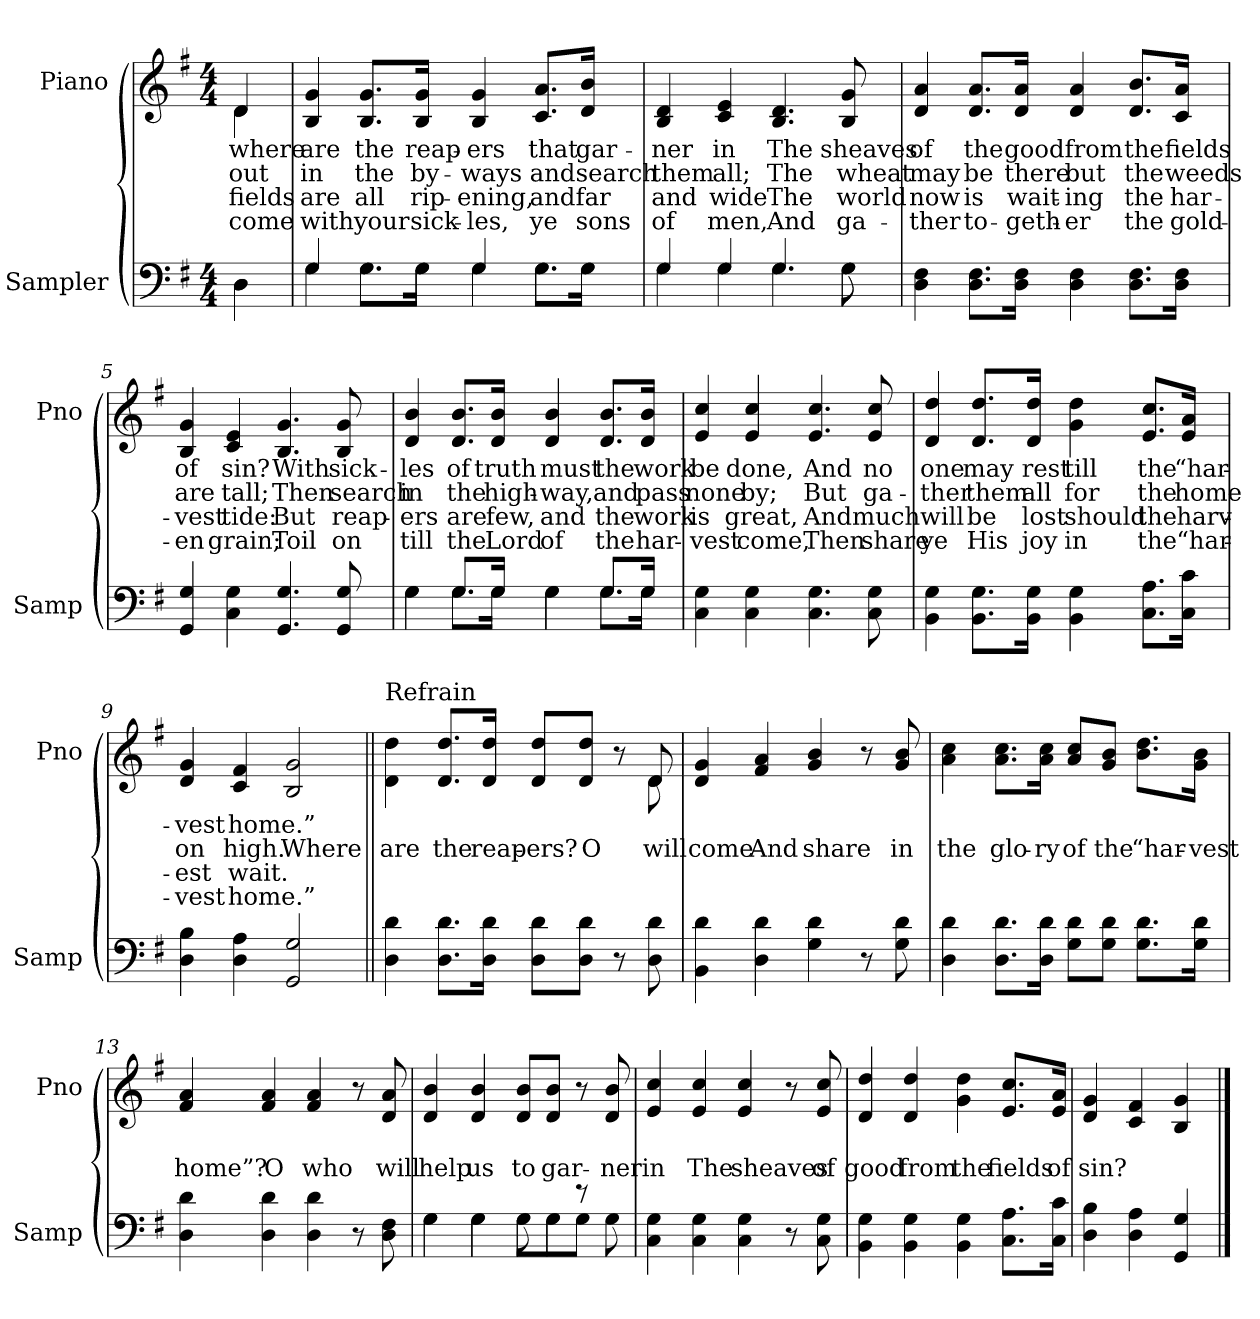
**kern	**kern	**text	**text	**text	**text
*part2	*part1	*part1	*part1	*part1	*part1
*staff2	*staff1	*staff1	*staff1	*staff1	*staff1
*I"Sampler	*I"Piano	*	*	*	*
*I'Samp	*I'Pno	*	*	*	*
*clefF4	*clefG2	*	*	*	*
*k[f#]	*k[f#]	*	*	*	*
*G:	*G:	*	*	*	*
*M4/4	*M4/4	*	*	*	*
=1	=1	=1	=1	=1	=1
*^	*^	*	*	*	*
4D\	4D	4d/	4d	where	out	fields	come
*	*	*v	*v	*	*	*	*
=2	=2	=2	=2	=2	=2	=2
4G/	4G	4B 4g	are	in	are	with
8.G\L	8.G\L	8.B/ 8.g/L	the	the	all	your
16G\Jk	16G\Jk	16B/ 16g/Jk	reap-	by-	rip-	sick-
4G/	4G	4B 4g	-ers	-ways	-ening,	-les,
8.G\L	8.G\L	8.c/ 8.a/L	that	and	and	ye
16G\Jk	16G\Jk	16d/ 16b/Jk	gar-	search	far	sons
=3	=3	=3	=3	=3	=3	=3
4G/	4G	4B 4d	-ner	them	and	of
4G/	4G	4c 4e	in	all;	wide	men,
4.G/	4.G	4.B 4.d	The	The	The	And
8G\	8G	8B 8g	sheaves	wheat	world	ga-
*v	*v	*	*	*	*	*
=4	=4	=4	=4	=4	=4
4D 4F#	4d 4a	of	may	now	-ther
8.D\ 8.F#\L	8.d/ 8.a/L	the	be	is	to-
16D\ 16F#\Jk	16d/ 16a/Jk	good	there	wait-	-geth-
4D 4F#	4d 4a	from	but	-ing	-er
8.D\ 8.F#\L	8.d/ 8.b/L	the	the	the	the
16D\ 16F#\Jk	16c/ 16a/Jk	fields	weeds	har-	gold-
=5	=5	=5	=5	=5	=5
4GG 4G	4B 4g	of	are	-vest	-en
4C 4G	4c 4e	sin?	tall;	tide:	grain;
4.GG 4.G	4.B 4.g	With	Then	But	Toil
8GG 8G	8B 8g	sick-	search	reap-	on
=6	=6	=6	=6	=6	=6
*^	*	*	*	*	*
4G\	4G	4d 4b	-les	in	-ers	till
8.G/L	8.G\L	8.d/ 8.b/L	of	the	are	the
16G/Jk	16G\Jk	16d/ 16b/Jk	truth	high-	few,	Lord
4G\	4G	4d 4b	must	-way,	and	of
8.G/L	8.G\L	8.d/ 8.b/L	the	and	the	the
16G/Jk	16G\Jk	16d/ 16b/Jk	work	pass	work	har-
*v	*v	*	*	*	*	*
=7	=7	=7	=7	=7	=7
4C 4G	4e 4cc	be	none	is	-vest
4C 4G	4e 4cc	done,	by;	great,	come,
4.C 4.G	4.e 4.cc	And	But	And	Then
8C 8G	8e 8cc	no	ga-	much	share
=8	=8	=8	=8	=8	=8
4BB 4G	4d 4dd	one	-ther	will	ye
8.BB\ 8.G\L	8.d/ 8.dd/L	may	them	be	His
16BB\ 16G\Jk	16d/ 16dd/Jk	rest	all	lost	joy
4BB 4G	4g 4dd	till	for	should	in
8.C\ 8.A\L	8.e/ 8.cc/L	the	the	the	the
16C\ 16c\Jk	16e/ 16a/Jk	“har-	home	harv-	“har-
=9	=9	=9	=9	=9	=9
4D 4B	4d 4g	-vest	on	-est	-vest
4D 4A	4c 4f#	home.”	high.	wait.	home.”
2GG 2G	2B 2g	.	Where	.	.
=10||	=10||	=10||	=10||	=10||	=10||
*	*^	*	*	*	*
!	!LO:TX:t=Refrain	!	!	!	!	!
4D 4d	4d\ 4dd\	2..ryy	.	are	.	.
8.D\ 8.d\L	8.d/ 8.dd/L	.	.	the	.	.
16D\ 16d\Jk	16d/ 16dd/Jk	.	.	reap-	.	.
8D\ 8d\L	8d/ 8dd/L	.	.	-ers?	.	.
8D\ 8d\J	8d/ 8dd/J	.	.	O	.	.
8r	8r	.	.	.	.	.
8D 8d	8d/	8d	.	will	.	.
*	*v	*v	*	*	*	*
=11	=11	=11	=11	=11	=11
4BB 4d	4d 4g	.	come	.	.
4D 4d	4f# 4a	.	And	.	.
4G 4d	4g 4b	.	share	.	.
8r	8r	.	.	.	.
8G 8d	8g 8b	.	in	.	.
=12	=12	=12	=12	=12	=12
4D 4d	4a 4cc	.	the	.	.
8.D\ 8.d\L	8.a\ 8.cc\L	.	glo-	.	.
16D\ 16d\Jk	16a\ 16cc\Jk	.	-ry	.	.
8G\ 8d\L	8a/ 8cc/L	.	of	.	.
8G\ 8d\J	8g/ 8b/J	.	the	.	.
8.G\ 8.d\L	8.b\ 8.dd\L	.	“har-	.	.
16G\ 16d\Jk	16g\ 16b\Jk	.	-vest	.	.
=13	=13	=13	=13	=13	=13
4D 4d	4f# 4a	.	home”?	.	.
4D 4d	4f# 4a	.	O	.	.
4D 4d	4f# 4a	.	who	.	.
8r	8r	.	.	.	.
8D 8F#	8d 8a	.	will	.	.
=14	=14	=14	=14	=14	=14
*^	*	*	*	*	*
4G\	4G	4d 4b	.	help	.	.
4G\	4G	4d 4b	.	us	.	.
8G\L	8G	8d/ 8b/L	.	to	.	.
8G\J	8G\L	8d/ 8b/J	.	gar-	.	.
8r	8G\J	8r	.	.	.	.
8G\	8ryy	8d 8b	.	-ner	.	.
*v	*v	*	*	*	*	*
=15	=15	=15	=15	=15	=15
4C 4G	4e 4cc	.	in	.	.
4C 4G	4e 4cc	.	The	.	.
4C 4G	4e 4cc	.	sheaves	.	.
8r	8r	.	.	.	.
8C 8G	8e 8cc	.	of	.	.
=16	=16	=16	=16	=16	=16
4BB 4G	4d 4dd	.	good	.	.
4BB 4G	4d 4dd	.	from	.	.
4BB 4G	4g 4dd	.	the	.	.
8.C\ 8.A\L	8.e/ 8.cc/L	.	fields	.	.
16C\ 16c\Jk	16e/ 16a/Jk	.	of	.	.
=17	=17	=17	=17	=17	=17
4D 4B	4d 4g	.	sin?	.	.
4D 4A	4c 4f#	.	.	.	.
4GG 4G	4B 4g	.	.	.	.
==	==	==	==	==	==
*-	*-	*-	*-	*-	*-
